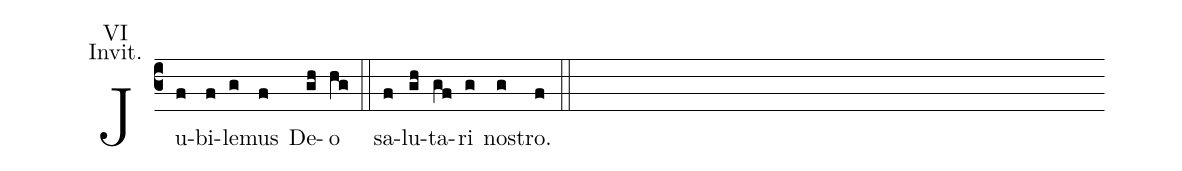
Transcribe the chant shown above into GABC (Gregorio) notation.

annotation: VI;
annotation: Invit.;
%%
(c3)Ju(f)bi(f)le(g)mus(f) De(gh)o(hg) (::) sa(f)lu(gh)ta(gf)ri(g) no(g)stro.(f) (::)
